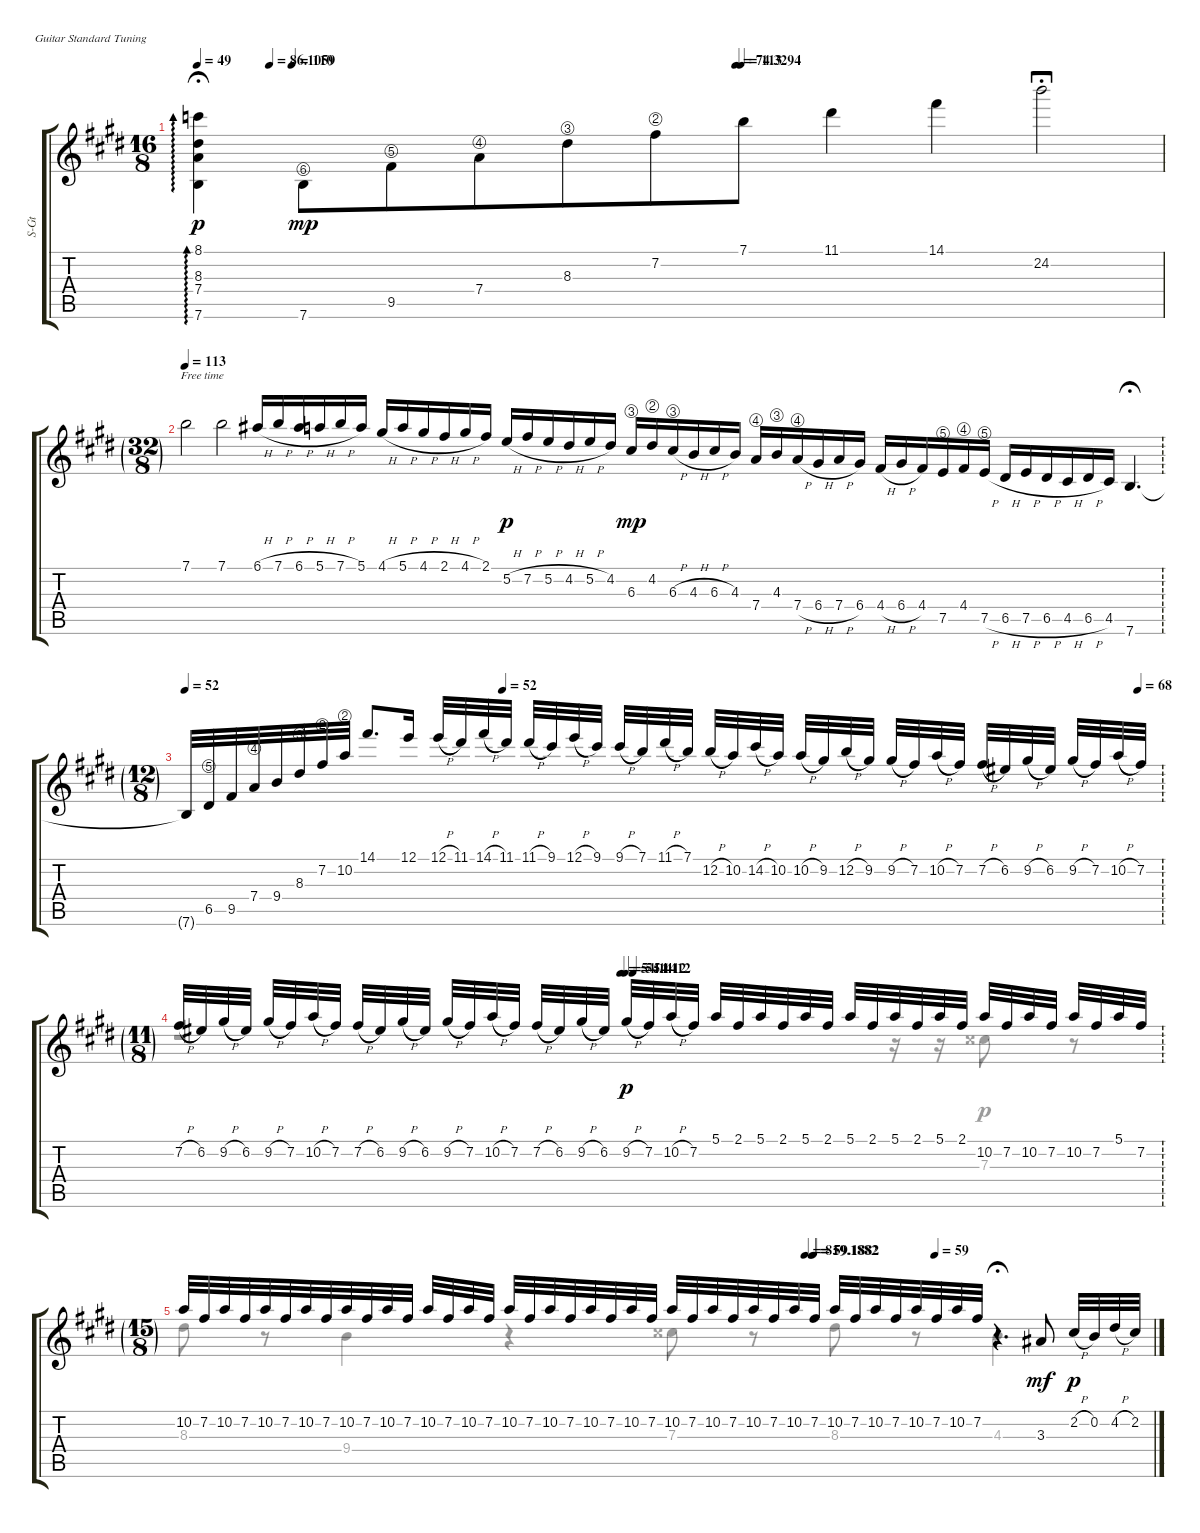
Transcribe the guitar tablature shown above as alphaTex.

\defaultSystemsLayout 4
\bracketExtendMode groupsimilarinstruments
\track ("Steel Guitar" "S-Gt") {instrument acousticguitarsteel}
\staff {score tabs}
\tuning (E4 B3 G3 D3 A2 E2)
\voice
\ts (16 8)
\tempo 49
\tempo (86.1059 0.075)
\tempo (110 0.0983607)
\tempo (74.3294 0.558011)
\tempo (113 0.563536)
\clef g2
\scale
0.339614
\ks e
(8.1{acc forcenatural} 7.6{acc forcenatural} 7.4{acc forcenatural} 8.3{acc #}).4{ad 0 dy p fermata (medium 0.74) beam Down} 7.6{string acc forcenatural}.8{dy mp beam Down beam merge} 9.5{string acc #}.8{beam Down beam merge} 7.4{string acc forcenatural}.8{beam Down beam merge} 8.3{string acc #}.8{beam Down beam merge} 7.2{string acc #}.8{beam Down beam merge} 7.1{acc forcenatural}.8{beam Down} 11.1{acc #}.4{beam Down} 14.1{acc #}.4{beam Down} 24.2{acc forcenatural}.2{fermata (long 0.8) beam Down} |
\ts (32 8)
\ft
\tempo 113
7.1{acc forcenatural}.2{beam Down} 7.1{acc forcenatural}.2{beam Down} 6.1{h acc #}.16{beam Up beam merge} 7.1{h acc forcenatural}.16{beam Up beam merge} 6.1{h acc #}.16{beam Up beam merge} 5.1{h acc forcenatural}.16{beam Up beam merge} 7.1{h acc forcenatural}.16{beam Up beam merge} 5.1{acc forcenatural}.16{beam Up beam split} 4.1{h acc #}.16{beam Up beam merge} 5.1{h acc forcenatural}.16{beam Up beam merge} 4.1{h acc #}.16{beam Up beam merge} 2.1{h acc #}.16{beam Up beam merge} 4.1{h acc #}.16{beam Up beam merge} 2.1{acc #}.16{beam Up beam split} 5.2{h acc forcenatural}.16{dy p beam Up beam merge} 7.2{h acc #}.16{beam Up beam merge} 5.2{h acc forcenatural}.16{beam Up beam merge} 4.2{h acc #}.16{beam Up beam merge} 5.2{h acc forcenatural}.16{beam Up beam merge} 4.2{acc #}.16{beam Up beam split} 6.3{string acc #}.16{dy mp beam Up beam merge} 4.2{string acc #}.16{beam Up beam merge} 6.3{string h acc #}.16{beam Up beam merge} 4.3{h acc forcenatural}.16{beam Up beam merge} 6.3{h acc #}.16{beam Up beam merge} 4.3{acc forcenatural}.16{beam Up beam split} 7.4{string acc forcenatural}.16{beam Up beam merge} 4.3{string acc forcenatural}.16{beam Up beam merge} 7.4{string h acc forcenatural}.16{beam Up beam merge} 6.4{h acc #}.16{beam Up beam merge} 7.4{h acc forcenatural}.16{beam Up beam merge} 6.4{acc #}.16{beam Up beam split} 4.4{h acc #}.16{beam Up beam merge} 6.4{h acc #}.16{beam Up beam merge} 4.4{acc #}.16{beam Up beam merge} 7.5{string acc forcenatural}.16{beam Up beam merge} 4.4{string acc #}.16{beam Up beam merge} 7.5{string h acc forcenatural}.16{beam Up beam split} 6.5{h acc #}.16{beam Up beam merge} 7.5{h acc forcenatural}.16{beam Up beam merge} 6.5{h acc #}.16{beam Up beam merge} 4.5{h acc #}.16{beam Up beam merge} 6.5{h acc #}.16{beam Up beam merge} 4.5{acc #}.16{beam Up} 7.6{acc forcenatural}.4{d fermata (medium 0.5) beam Up} |
\ts (12 8)
\ft
\tempo 52
\tempo (52 0.325)
\tempo (68 0.975)
7.6{t acc forcenatural}.32{beam Up beam merge} 6.5{string acc #}.32{beam Up beam merge} 9.5{acc #}.32{beam Up beam merge} 7.4{string acc forcenatural}.32{beam Up beam merge} 9.4{acc forcenatural}.32{beam Up beam merge} 8.3{string acc #}.32{beam Up beam merge} 7.2{string acc #}.32{beam Up beam merge} 10.2{string acc forcenatural}.32{beam Up beam split} 14.1{acc #}.8{d beam Up beam merge} 12.1{acc forcenatural}.16{beam Up beam split} 12.1{h acc forcenatural}.32{legatoorigin beam Up beam merge} 11.1{acc #}.32{beam Up beam merge} 14.1{h acc #}.32{legatoorigin beam Up beam merge} 11.1{acc #}.32{beam Up beam split} 11.1{h acc #}.32{legatoorigin beam Up} 9.1{acc #}.32{beam Up} 12.1{h acc forcenatural}.32{legatoorigin beam Up} 9.1{acc #}.32{beam Up beam split} 9.1{h acc #}.32{legatoorigin beam Up} 7.1{acc forcenatural}.32{beam Up} 11.1{h acc #}.32{legatoorigin beam Up} 7.1{acc forcenatural}.32{beam Up beam split} 12.2{h acc forcenatural}.32{legatoorigin beam Up} 10.2{acc forcenatural}.32{beam Up} 14.2{h acc #}.32{legatoorigin beam Up} 10.2{acc forcenatural}.32{beam Up beam split} 10.2{h acc forcenatural}.32{legatoorigin beam Up} 9.2{acc #}.32{beam Up} 12.2{h acc forcenatural}.32{legatoorigin beam Up} 9.2{acc #}.32{beam Up beam split} 9.2{h acc #}.32{legatoorigin beam Up} 7.2{acc #}.32{beam Up} 10.2{h acc forcenatural}.32{legatoorigin beam Up} 7.2{acc #}.32{beam Up beam split} 7.2{h acc #}.32{legatoorigin beam Up} 6.2{acc #}.32{beam Up} 9.2{h acc #}.32{legatoorigin beam Up} 6.2{acc #}.32{beam Up beam split} 9.2{h acc #}.32{legatoorigin beam Up} 7.2{acc #}.32{beam Up} 10.2{h acc forcenatural}.32{legatoorigin beam Up} 7.2{acc #}.32{beam Up} |
\ts (11 8)
\ft
\tempo (54.1412 0.45)
\tempo (54.1412 0.454545)
\tempo (54 0.4625)
7.2{h acc #}.32{legatoorigin beam Up} 6.2{acc #}.32{beam Up} 9.2{h acc #}.32{legatoorigin beam Up} 6.2{acc #}.32{beam Up beam split} 9.2{h acc #}.32{legatoorigin beam Up beam merge} 7.2{acc #}.32{beam Up beam merge} 10.2{h acc forcenatural}.32{legatoorigin beam Up beam merge} 7.2{acc #}.32{beam Up beam split} 7.2{h acc #}.32{legatoorigin beam Up beam merge} 6.2{acc #}.32{beam Up beam merge} 9.2{h acc #}.32{legatoorigin beam Up beam merge} 6.2{acc #}.32{beam Up beam split} 9.2{h acc #}.32{legatoorigin beam Up} 7.2{acc #}.32{beam Up} 10.2{h acc forcenatural}.32{legatoorigin beam Up} 7.2{acc #}.32{beam Up beam split} 7.2{h acc #}.32{legatoorigin beam Up beam merge} 6.2{acc #}.32{beam Up beam merge} 9.2{h acc #}.32{legatoorigin beam Up beam merge} 6.2{acc #}.32{beam Up beam split} 9.2{h acc #}.32{dy p legatoorigin beam Up beam merge} 7.2{acc #}.32{beam Up beam merge} 10.2{h acc forcenatural}.32{legatoorigin beam Up beam merge} 7.2{acc #}.32{beam Up beam split} 5.1{acc forcenatural}.32{beam Up} 2.1{acc #}.32{beam Up} 5.1{acc forcenatural}.32{beam Up} 2.1{acc #}.32{beam Up} 5.1{acc forcenatural}.32{beam Up} 2.1{acc #}.32{beam Up beam split} 5.1{acc forcenatural}.32{beam Up beam merge} 2.1{acc #}.32{beam Up beam merge} 5.1{acc forcenatural}.32{beam Up beam merge} 2.1{acc #}.32{beam Up beam merge} 5.1{acc forcenatural}.32{beam Up beam merge} 2.1{acc #}.32{beam Up beam split} 10.2{acc forcenatural}.32{beam Up} 7.2{acc #}.32{beam Up} 10.2{acc forcenatural}.32{beam Up} 7.2{acc #}.32{beam Up} 10.2{acc forcenatural}.32{beam Up} 7.2{acc #}.32{beam Up} 5.1{acc forcenatural}.32{beam Up} 7.2{acc #}.32{beam Up} |
\ts (15 8)
\ft
\tempo (81 0.64125)
\tempo (59.1882 0.64875)
\tempo (59.1882 0.65)
\tempo (59 0.774775)
10.2{acc forcenatural}.32{beam Up} 7.2{acc #}.32{beam Up} 10.2{acc forcenatural}.32{beam Up} 7.2{acc #}.32{beam Up} 10.2{acc forcenatural}.32{beam Up} 7.2{acc #}.32{beam Up} 10.2{acc forcenatural}.32{beam Up} 7.2{acc #}.32{beam Up} 10.2{acc forcenatural}.32{beam Up} 7.2{acc #}.32{beam Up} 10.2{acc forcenatural}.32{beam Up} 7.2{acc #}.32{beam Up} 10.2{acc forcenatural}.32{beam Up} 7.2{acc #}.32{beam Up} 10.2{acc forcenatural}.32{beam Up} 7.2{acc #}.32{beam Up beam split} 10.2{acc forcenatural}.32{beam Up beam merge} 7.2{acc #}.32{beam Up beam merge} 10.2{acc forcenatural}.32{beam Up beam merge} 7.2{acc #}.32{beam Up beam merge} 10.2{acc forcenatural}.32{beam Up beam merge} 7.2{acc #}.32{beam Up beam merge} 10.2{acc forcenatural}.32{beam Up beam merge} 7.2{acc #}.32{beam Up beam split} 10.2{acc forcenatural}.32{beam Up beam merge} 7.2{acc #}.32{beam Up beam merge} 10.2{acc forcenatural}.32{beam Up} 7.2{acc #}.32{beam Up} 10.2{acc forcenatural}.32{beam Up} 7.2{acc #}.32{beam Up} 10.2{acc forcenatural}.32{beam Up} 7.2{acc #}.32{beam Up beam split} 10.2{acc forcenatural}.32{beam Up} 7.2{acc #}.32{beam Up beam merge} 10.2{acc forcenatural}.32{beam Up beam merge} 7.2{acc #}.32{beam Up beam merge} 10.2{acc forcenatural}.32{beam Up beam merge} 7.2{acc #}.32{beam Up beam merge} 10.2{acc forcenatural}.32{beam Up beam merge} 7.2{acc #}.32{beam Up} r.4{d fermata (medium 0.54) beam Up} 3.3{acc #}.8{dy mf beam Up beam split} 2.2{h acc #}.32{dy p beam Up beam merge} 0.2{acc forcenatural}.32{beam Up beam merge} 4.2{h acc #}.32{beam Up beam merge} 2.2{acc #}.32{beam Up}
\voice
\clef g2
\ottava regular
\simile none
\scale
0.339614
\ks e
|
|
|
r.1{beam Down} r.16{beam Down} r.16{beam Down} 7.3{acc x}.8{beam Down} r.8{beam Down} |
8.3{acc #}.8{beam Down} r.8{beam Down} 9.4{acc forcenatural}.4{beam Down} r.4{beam Down} 7.3{acc x}.8{beam Down beam split} r.8{beam Down beam split} 8.3{acc #}.8{beam Down beam split} r.8{beam Down beam split} 4.3{acc forcenatural}.4{d fermata (medium 0.54) beam Down beam split}
